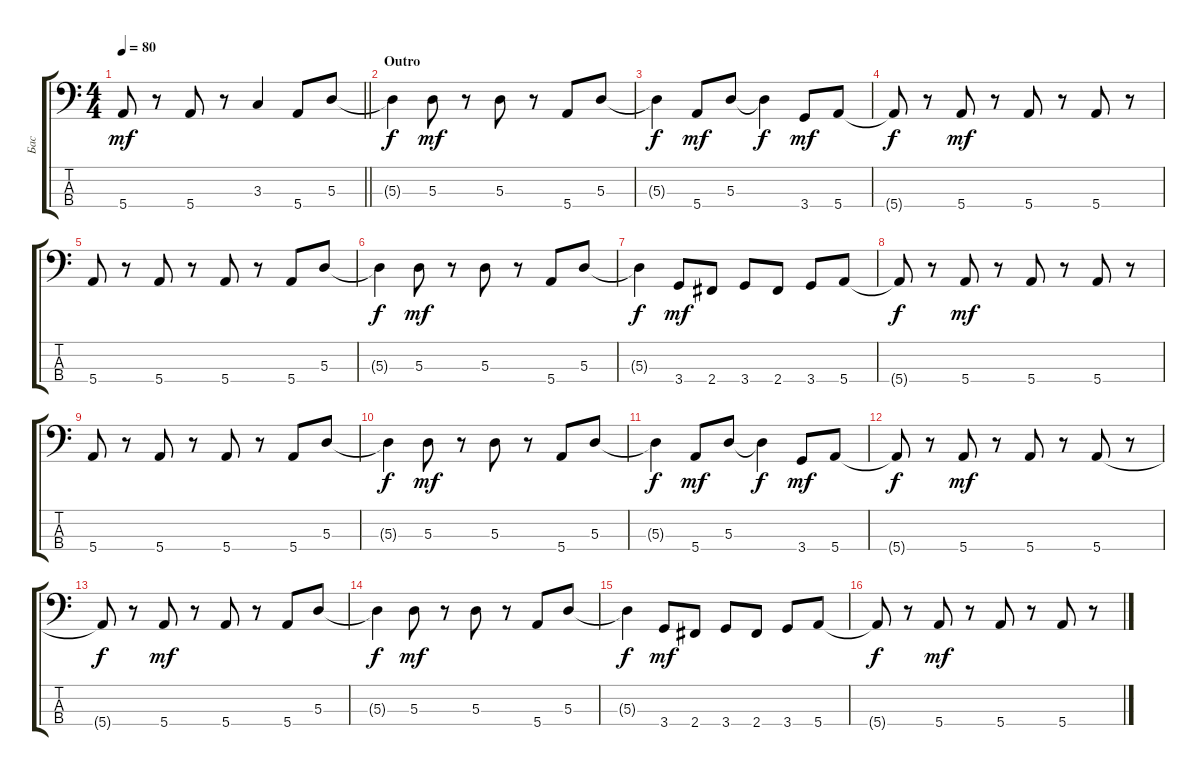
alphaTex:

\track ("Бас" "Бас") {instrument electricbassfinger}
\staff {score tabs}
\tuning (G2 D2 A1 E1) {hide}
\ts (4 4)
\tempo 80
\clef f4
\barLineRight lightlight
\ks aminor
5.4.8{dy mf} r.8 5.4.8 r.8 3.3.4 5.4.8 5.3.8 |
\section ("" "Outro")
5.3{t}.4{dy f} 5.3.8{dy mf} r.8 5.3.8 r.8 5.4.8 5.3.8 |
5.3{t}.4{dy f} 5.4.8{dy mf} 5.3.8 5.3{t}.4{dy f} 3.4.8{dy mf} 5.4.8 |
5.4{t}.8{dy f} r.8 5.4.8{dy mf} r.8 5.4.8 r.8 5.4.8 r.8 |
5.4.8 r.8 5.4.8 r.8 5.4.8 r.8 5.4.8 5.3.8 |
5.3{t}.4{dy f} 5.3.8{dy mf} r.8 5.3.8 r.8 5.4.8 5.3.8 |
5.3{t}.4{dy f} 3.4.8{dy mf} 2.4.8 3.4.8 2.4.8 3.4.8 5.4.8 |
5.4{t}.8{dy f} r.8 5.4.8{dy mf} r.8 5.4.8 r.8 5.4.8 r.8 |
5.4.8 r.8 5.4.8 r.8 5.4.8 r.8 5.4.8 5.3.8 |
5.3{t}.4{dy f} 5.3.8{dy mf} r.8 5.3.8 r.8 5.4.8 5.3.8 |
5.3{t}.4{dy f} 5.4.8{dy mf} 5.3.8 5.3{t}.4{dy f} 3.4.8{dy mf} 5.4.8 |
5.4{t}.8{dy f} r.8 5.4.8{dy mf} r.8 5.4.8 r.8 5.4.8 r.8 |
5.4{t}.8{dy f} r.8 5.4.8{dy mf} r.8 5.4.8 r.8 5.4.8 5.3.8 |
5.3{t}.4{dy f} 5.3.8{dy mf} r.8 5.3.8 r.8 5.4.8 5.3.8 |
5.3{t}.4{dy f} 3.4.8{dy mf} 2.4.8 3.4.8 2.4.8 3.4.8 5.4.8 |
5.4{t}.8{dy f} r.8 5.4.8{dy mf} r.8 5.4.8 r.8 5.4.8 r.8
